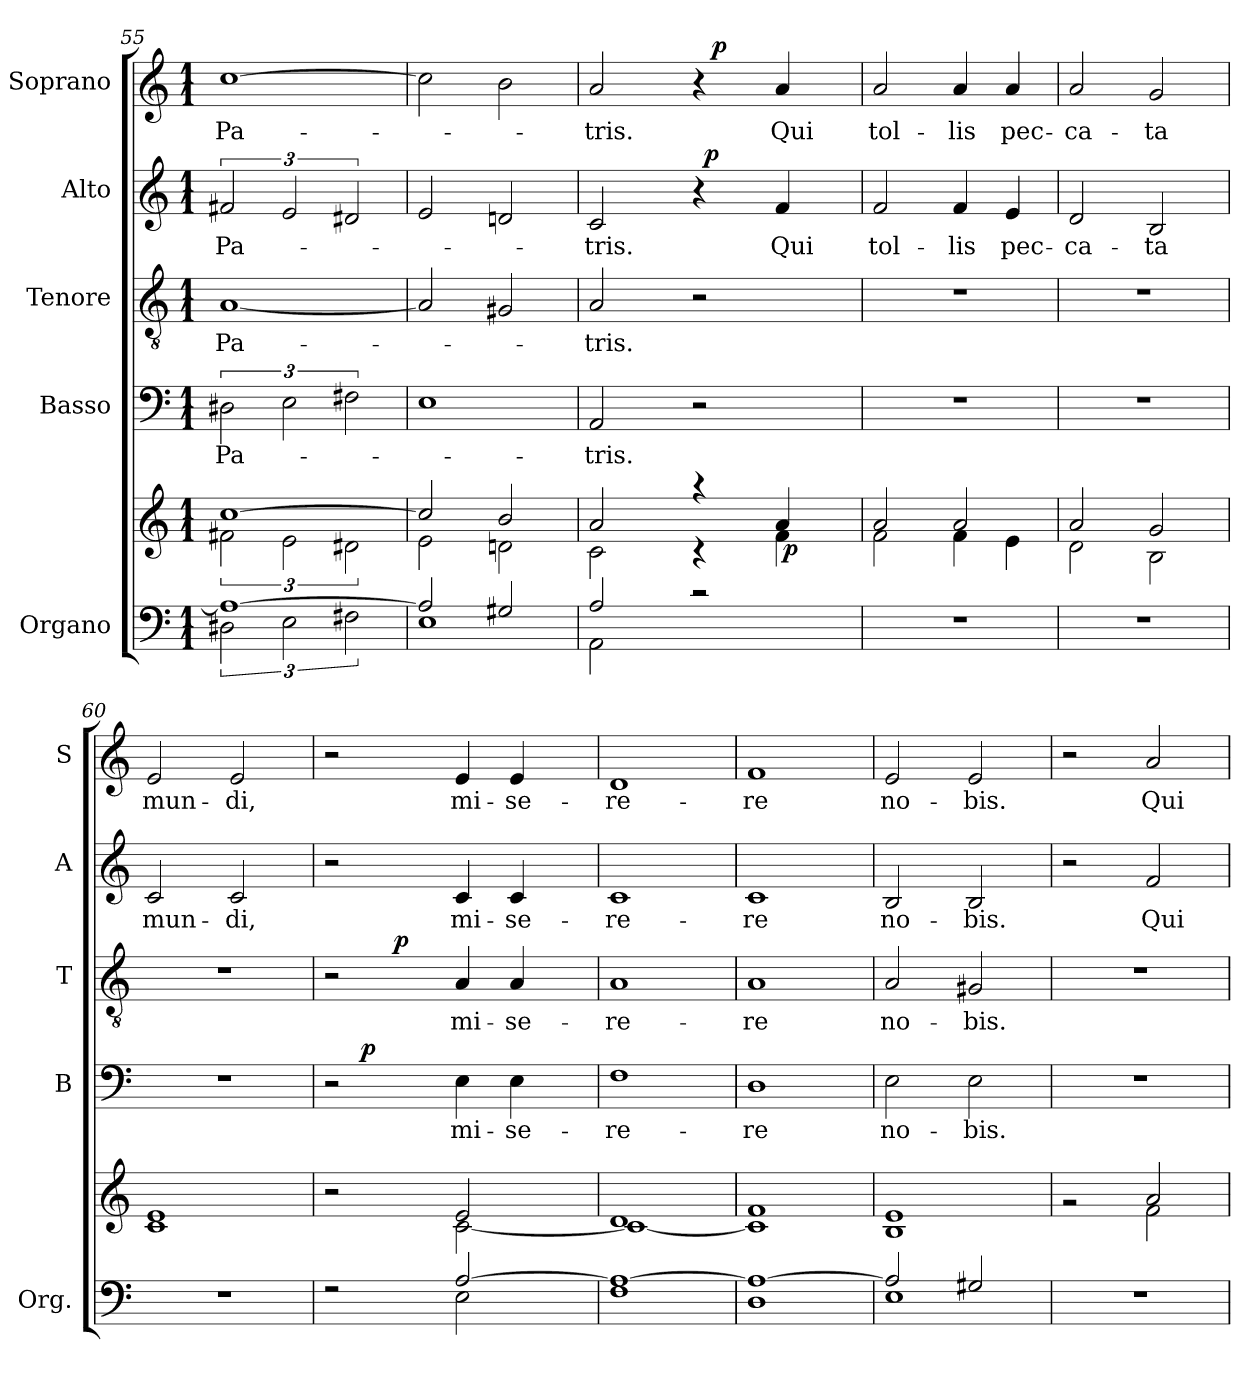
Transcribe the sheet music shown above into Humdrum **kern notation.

**kern	**kern	**dynam	**kern	**text	**dynam	**kern	**text	**dynam	**kern	**text	**dynam	**kern	**text	**dynam
*part5	*part5	*part5	*part4	*part4	*part4	*part3	*part3	*part3	*part2	*part2	*part2	*part1	*part1	*part1
*staff6	*staff5	*staff5/6	*staff4	*staff4	*staff4	*staff3	*staff3	*staff3	*staff2	*staff2	*staff2	*staff1	*staff1	*staff1
*I"Organo	*	*	*I"Basso	*	*	*I"Tenore	*	*	*I"Alto	*	*	*I"Soprano	*	*
*I'Org.	*	*	*I'B	*	*	*I'T	*	*	*I'A	*	*	*I'S	*	*
*clefF4	*clefG2	*	*clefF4	*	*	*clefGv2	*	*	*clefG2	*	*	*clefG2	*	*
*k[]	*k[]	*	*k[]	*	*	*k[]	*	*	*k[]	*	*	*k[]	*	*
*C:	*C:	*	*C:	*	*	*C:	*	*	*C:	*	*	*C:	*	*
*M1/1	*M1/1	*	*M1/1	*	*	*M1/1	*	*	*M1/1	*	*	*M1/1	*	*
=55	=55	=55	=55	=55	=55	=55	=55	=55	=55	=55	=55	=55	=55	=55
*^	*^	*	*	*	*	*	*	*	*	*	*	*	*	*
1A_	3D#X\	[>1cc	3f#X\	.	3D#X\	Pa-	.	[1A	Pa-	.	3f#X/	Pa-	.	[1cc	Pa-	.
.	3E\	.	3e\	.	3E\	.	.	.	.	.	3e/	.	.	.	.	.
.	3F#X\	.	3d#X\	.	3F#X\	.	.	.	.	.	3d#X/	.	.	.	.	.
=56	=56	=56	=56	=56	=56	=56	=56	=56	=56	=56	=56	=56	=56	=56	=56	=56
2A/]	1E	2cc/]	2e\	.	1E	.	.	2A/]	.	.	2e/	.	.	2cc\]	.	.
2G#X/	.	2b/	2dn\	.	.	.	.	2G#X/	.	.	2dn/	.	.	2b\	.	.
=57	=57	=57	=57	=57	=57	=57	=57	=57	=57	=57	=57	=57	=57	=57	=57	=57
*	*	*	*^	*	*	*	*	*	*	*	*^	*	*	*^	*	*
2A/	2AA\	2a/	2c\	3%2ryy	.	2AA/	-tris.	.	2A/	-tris.	.	2c/	3ryy	-tris.	.	2a/	2ryy	-tris.	.
.	.	.	.	.	.	.	.	.	.	.	.	.	6ryy	.	.	.	.	.	.
2rc	2ryy	4raa	4rc	.	.	2r	.	.	2r	.	.	4r	48ryy	.	.	4r	32ryy	.	.
!	!	!	!	!	!	!	!	!	!	!	!	!	!	!	!LO:DY:b	!	!	!	!
.	.	.	.	.	.	.	.	.	.	.	.	.	3ryy	.	p	.	.	.	.
!	!	!	!	!	!	!	!	!	!	!	!	!	!	!	!	!	!	!	!LO:DY:b
.	.	.	.	.	.	.	.	.	.	.	.	.	.	.	.	.	4...ryy	.	p
.	.	.	.	12ryy	.	.	.	.	.	.	.	.	.	.	.	.	.	.	.
.	.	4a/	4f\	96ryy	.	.	.	.	.	.	.	4f/	.	Qui	.	4a/	.	Qui	.
!	!	!	!	!	!LO:DY:b	!	!	!	!	!	!	!	!	!	!	!	!	!	!
.	.	.	.	6ryy	p	.	.	.	.	.	.	.	.	.	.	.	.	.	.
.	.	.	.	.	.	.	.	.	.	.	.	.	12..ryy	.	.	.	.	.	.
.	.	.	.	24..ryy	.	.	.	.	.	.	.	.	.	.	.	.	.	.	.
*v	*v	*	*	*	*	*	*	*	*	*	*	*v	*v	*	*	*v	*v	*	*
*	*	*v	*v	*	*	*	*	*	*	*	*	*	*	*	*	*
=58	=58	=58	=58	=58	=58	=58	=58	=58	=58	=58	=58	=58	=58	=58	=58
1r	2a/	2f\	.	1r	.	.	1r	.	.	2f/	tol-	.	2a/	tol-	.
.	2a/	4f\	.	.	.	.	.	.	.	4f/	-lis	.	4a/	-lis	.
.	.	4e\	.	.	.	.	.	.	.	4e/	pec-	.	4a/	pec-	.
!!LO:LB:g=z
=59	=59	=59	=59	=59	=59	=59	=59	=59	=59	=59	=59	=59	=59	=59	=59
1r	2a/	2d\	.	1r	.	.	1r	.	.	2d/	-ca-	.	2a/	-ca-	.
.	2g/	2B\	.	.	.	.	.	.	.	2B/	-ta	.	2g/	-ta	.
=60	=60	=60	=60	=60	=60	=60	=60	=60	=60	=60	=60	=60	=60	=60	=60
1r	1e	1c	.	1r	.	.	1r	.	.	2c/	mun-	.	2e/	mun-	.
.	.	.	.	.	.	.	.	.	.	2c/	-di,	.	2e/	-di,	.
=61	=61	=61	=61	=61	=61	=61	=61	=61	=61	=61	=61	=61	=61	=61	=61
*^	*	*	*	*^	*	*	*^	*	*	*	*	*	*	*	*
2rF	2ryy	2r	2ryy	.	2r	8ryy	.	.	2r	6ryy	.	.	2r	.	.	2r	.	.
!	!	!	!	!	!	!	!	!LO:DY:b	!	!	!	!	!	!	!	!	!	!
.	.	.	.	.	.	2..ryy	.	p	.	.	.	.	.	.	.	.	.	.
.	.	.	.	.	.	.	.	.	.	48.ryy	.	.	.	.	.	.	.	.
!	!	!	!	!	!	!	!	!	!	!	!	!LO:DY:b	!	!	!	!	!	!
.	.	.	.	.	.	.	.	.	.	3%2ryy	.	p	.	.	.	.	.	.
[>2A/	2E\	2e/	[<2c\	.	4E\	.	mi-	.	4A/	.	mi-	.	4c/	mi-	.	4e/	mi-	.
.	.	.	.	.	4E\	.	-se-	.	4A/	.	-se-	.	4c/	-se-	.	4e/	-se-	.
.	.	.	.	.	.	.	.	.	.	12ryy	.	.	.	.	.	.	.	.
.	.	.	.	.	.	.	.	.	.	24ryy	.	.	.	.	.	.	.	.
.	.	.	.	.	.	.	.	.	.	96ryy	.	.	.	.	.	.	.	.
*	*	*	*	*	*v	*v	*	*	*	*	*	*	*	*	*	*	*	*
*	*	*	*	*	*	*	*	*v	*v	*	*	*	*	*	*	*	*
=62	=62	=62	=62	=62	=62	=62	=62	=62	=62	=62	=62	=62	=62	=62	=62	=62
1A_	1F	1d	1c_	.	1F	-re-	.	1A	-re-	.	1c	-re-	.	1d	-re-	.
=63	=63	=63	=63	=63	=63	=63	=63	=63	=63	=63	=63	=63	=63	=63	=63	=63
1A_	1D	1f	1c]	.	1D	-re	.	1A	-re	.	1c	-re	.	1f	-re	.
=64	=64	=64	=64	=64	=64	=64	=64	=64	=64	=64	=64	=64	=64	=64	=64	=64
2A/]	1E	1e	1B	.	2E\	no-	.	2A/	no-	.	2B/	no-	.	2e/	no-	.
2G#X/	.	.	.	.	2E\	-bis.	.	2G#X/	-bis.	.	2B/	-bis.	.	2e/	-bis.	.
*v	*v	*	*	*	*	*	*	*	*	*	*	*	*	*	*	*
=65	=65	=65	=65	=65	=65	=65	=65	=65	=65	=65	=65	=65	=65	=65	=65
1r	2rg	2ryy	.	1r	.	.	1r	.	.	2r	.	.	2r	.	.
.	2a/	2f\	.	.	.	.	.	.	.	2f/	Qui	.	2a/	Qui	.
*	*v	*v	*	*	*	*	*	*	*	*	*	*	*	*	*
=	=	=	=	=	=	=	=	=	=	=	=	=	=	=
*-	*-	*-	*-	*-	*-	*-	*-	*-	*-	*-	*-	*-	*-	*-
